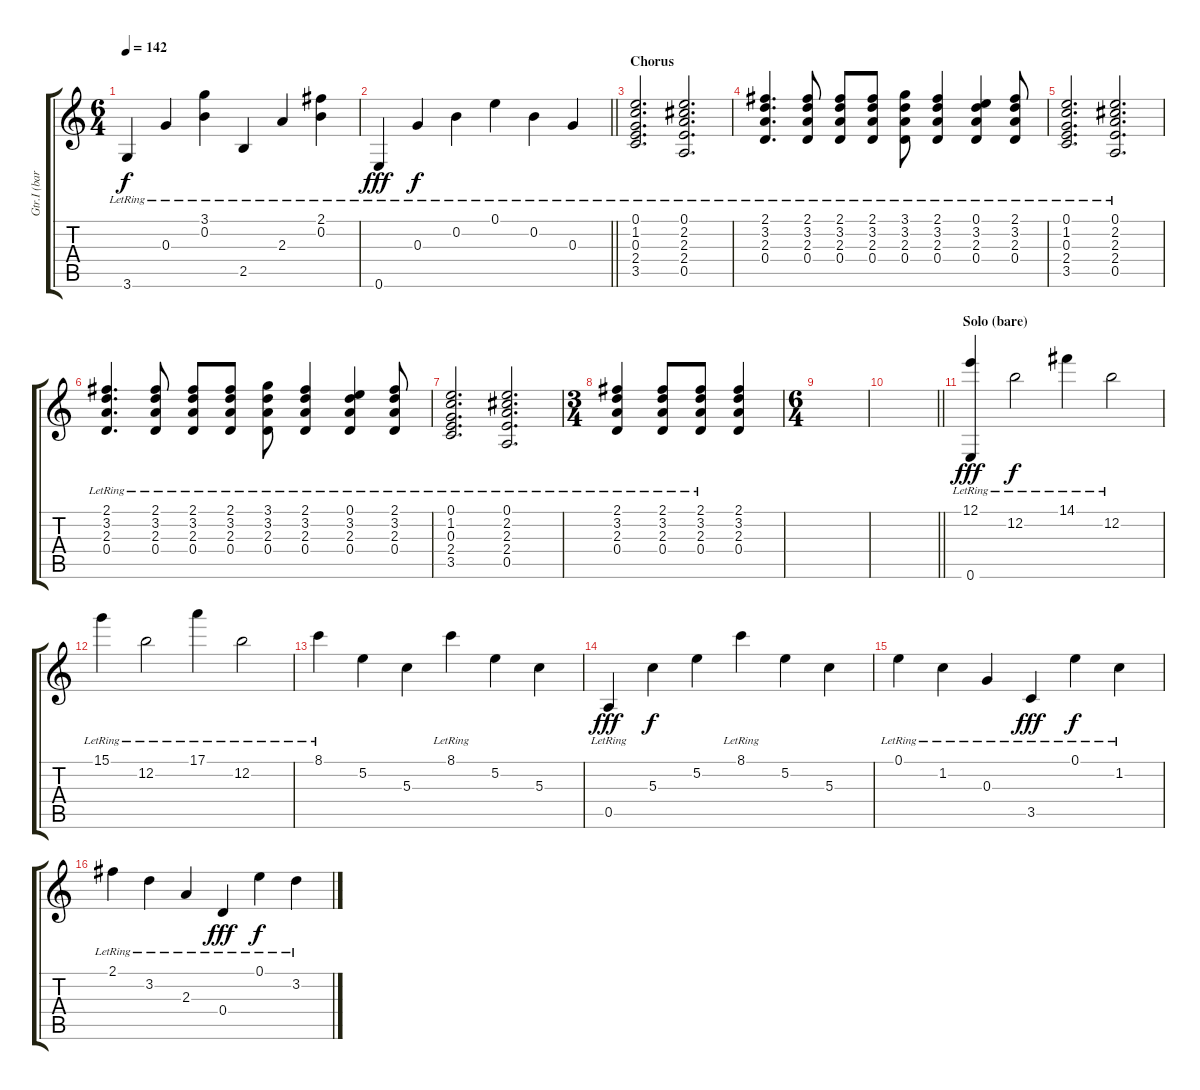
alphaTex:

\track ("Gtr.I (bare)" "Gtr.I (bar") {instrument acousticguitarsteel}
\staff {score tabs}
\tuning (E4 B3 G3 D3 A2 E2) {hide}
\ts (6 4)
\tempo 142
\clef g2
\ks c
3.6{lr}.4{dy f} 0.3{lr}.4 (3.1{lr} 0.2{lr}).4 2.5{lr}.4 2.3{lr}.4 (2.1{lr} 0.2{lr}).4 |
\barLineRight lightlight
0.6{lr}.4{dy fff} 0.3{lr}.4{dy f} 0.2{lr}.4 0.1{lr}.4 0.2{lr}.4 0.3{lr}.4 |
\section ("" "Chorus")
(0.1 1.2 0.3{lr} 2.4 3.5).2{d instrument acousticguitarsteel} (0.1 2.2 2.3{lr} 2.4 0.5).2{d} |
(2.1 3.2 2.3{lr} 0.4).4{d} (2.1 3.2 2.3{lr} 0.4).8 (2.1 3.2 2.3{lr} 0.4).8 (2.1 3.2 2.3{lr} 0.4).8 (3.1 3.2 2.3{lr} 0.4).8 (2.1 3.2 2.3{lr} 0.4).4 (0.1 3.2 2.3{lr} 0.4).4 (2.1 3.2 2.3{lr} 0.4).8 |
(0.1 1.2 0.3{lr} 2.4 3.5).2{d} (0.1 2.2 2.3{lr} 2.4 0.5).2{d} |
(2.1 3.2 2.3{lr} 0.4).4{d} (2.1 3.2 2.3{lr} 0.4).8 (2.1 3.2 2.3{lr} 0.4).8 (2.1 3.2 2.3{lr} 0.4).8 (3.1 3.2 2.3{lr} 0.4).8 (2.1 3.2 2.3{lr} 0.4).4 (0.1 3.2 2.3{lr} 0.4).4 (2.1 3.2 2.3{lr} 0.4).8 |
(0.1 1.2 0.3{lr} 2.4 3.5).2{d} (0.1 2.2 2.3{lr} 2.4 0.5).2{d} |
\ts (3 4)
(2.1 3.2 2.3{lr} 0.4).4 (2.1 3.2 2.3{lr} 0.4).8 (2.1 3.2 2.3{lr} 0.4).8 (2.1 3.2 2.3 0.4).4 |
\ts (6 4)
|
\barLineRight lightlight
|
\section ("" "Solo (bare)")
(12.1{lr} 0.6{lr}).4{dy fff} 12.2{lr}.2{dy f} 14.1{lr}.4 12.2{lr}.2 |
15.1{lr}.4 12.2{lr}.2 17.1{lr}.4 12.2{lr}.2 |
8.1{lr}.4 5.2.4 5.3.4 8.1{lr}.4 5.2.4 5.3.4 |
0.5{lr}.4{dy fff} 5.3.4{dy f} 5.2.4 8.1{lr}.4 5.2.4 5.3.4 |
0.1{lr}.4 1.2{lr}.4 0.3{lr}.4 3.5{lr}.4{dy fff} 0.1{lr}.4{dy f} 1.2{lr}.4 |
2.1{lr}.4 3.2{lr}.4 2.3{lr}.4 0.4{lr}.4{dy fff} 0.1{lr}.4{dy f} 3.2{lr}.4
